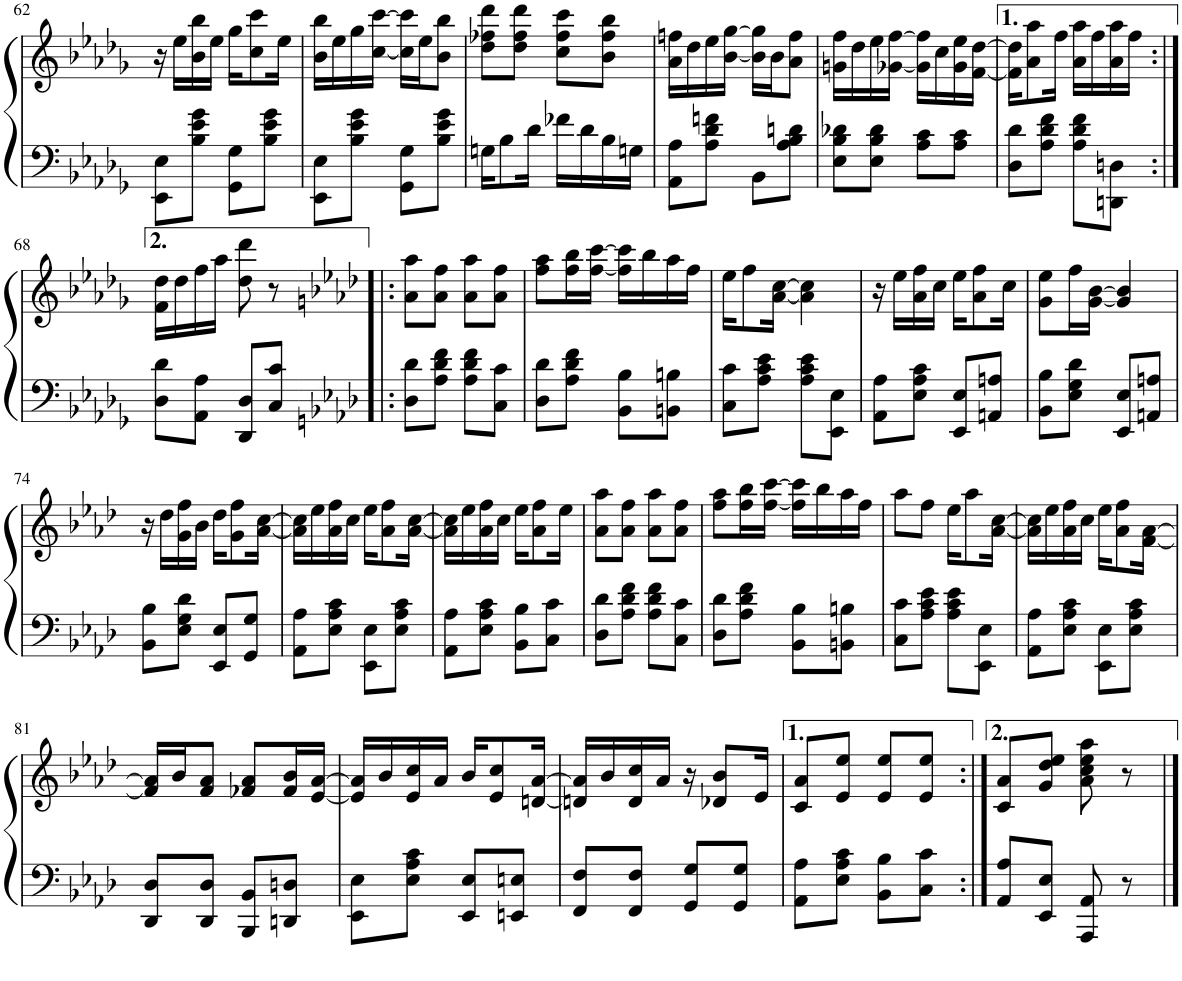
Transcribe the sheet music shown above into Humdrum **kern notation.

**kern	**kern
*part1	*part1
*staff2	*staff1
*I"Piano	*
*I'Pno.	*
!!LO:PB:g=z
*clefF4	*clefG2
*k[b-e-a-d-g-]	*k[b-e-a-d-g-]
*M2/4	*M2/4
=62	=62
8EE-\ 8E-\L	16r
.	16ee-\LL
8B-\ 8e-\ 8g-\J	16b-\ 16bb-\
.	16ee-\JJ
8GG-\ 8G-\L	16gg-\KL
.	8cc\ 8ccc\
8B-\ 8e-\ 8g-\J	.
.	16ee-\Jk
=63	=63
8EE-\ 8E-\L	16b-\ 16bb-\LL
.	16ee-\
8B-\ 8e-\ 8g-\J	16gg-\
.	[16cc\ [16ccc\JJ
8GG-\ 8G-\L	16cc\] 16ccc\]LL
.	16ee-\J
8B-\ 8e-\ 8g-\J	8b-\ 8bb-\J
=64	=64
16Gn\KL	8dd-\ 8ff-X\ 8ddd-\L
8B-\	.
.	8dd-\ 8ff-\ 8ddd-\J
16d-\Jk	.
16f-X\LL	8cc\ 8ff-\ 8ccc\L
16d-\	.
16B-\	8b-\ 8ff-\ 8bb-\J
16Gn\JJ	.
=65	=65
8AA-\ 8A-\L	16a-\ 16ffn\LL
.	16dd-\
8A-\ 8d-\ 8fn\J	16ee-\
.	[16b-\ [16gg-\JJ
8BB-\L	16b-\] 16gg-\]LL
.	16b-\J
8A-\ 8B-\ 8dn\J	8a-\ 8ff\J
=66	=66
8E-\ 8B-\ 8d-X\L	16gn\ 16ff\LL
.	16dd-\
8E-\ 8B-\ 8d-\J	16ee-\
.	[16g-X\ [16ff\JJ
8A-\ 8c\L	16g-\] 16ff\]LL
.	16cc\
8A-\ 8c\J	16g-\ 16ee-\
.	[16f\ [16dd-\JJ
=67	=67
8D-\ 8d-\L	16f\] 16dd-\]KL
.	8a-\ 8aa-\
8A-\ 8d-\ 8f\J	.
.	16ff\Jk
8A-\ 8d-\ 8f\L	16a-\ 16aa-\LL
.	16ff\
8DDn\ 8Dn\J	16a-\ 16aa-\
.	16ff\JJ
!!LO:LB:g=z
=68:|!	=68:|!
8D-\ 8d-\L	16f\ 16dd-\LL
.	16dd-\
8AA-\ 8A-\J	16ff\
.	16aa-\JJ
8DD-/ 8D-/L	8dd-\ 8ddd-\
8C/ 8c/J	8r
=69!|:	=69!|:
*k[b-e-a-d-]	*k[b-e-a-d-]
8D-\ 8d-\L	8a-\ 8aa-\L
8A-\ 8d-\ 8f\J	8a-\ 8ff\J
8A-\ 8d-\ 8f\L	8a-\ 8aa-\L
8C\ 8c\J	8a-\ 8ff\J
=70	=70
8D-\ 8d-\L	8ff\ 8aa-\L
8A-\ 8d-\ 8f\J	16ff\ 16bb-\L
.	[16ff\ [16ccc\JJ
8BB-\ 8B-\L	16ff\] 16ccc\]LL
.	16bb-\
8BBn\ 8Bn\J	16aa-\
.	16ff\JJ
=71	=71
8C\ 8c\L	16ee-\KL
.	8ff\
8A-\ 8c\ 8e-\J	.
.	[16a-\ [16cc\Jk
8A-\ 8c\ 8e-\L	4a-\] 4cc\]
8EE-\ 8E-\J	.
=72	=72
8AA-\ 8A-\L	16r
.	16ee-\LL
8E-\ 8A-\ 8c\J	16a-\ 16ff\
.	16cc\JJ
8EE-/ 8E-/L	16ee-\KL
.	8a-\ 8ff\
8AAn/ 8An/J	.
.	16cc\Jk
=73	=73
8BB-\ 8B-\L	8g\ 8ee-\L
8E-\ 8G\ 8d-\J	16ff\L
.	[16g\ [16b-\JJ
8EE-/ 8E-/L	4g/] 4b-/]
8AAn/ 8An/J	.
!!LO:LB:g=z
=74	=74
8BB-\ 8B-\L	16r
.	16dd-\LL
8E-\ 8G\ 8d-\J	16g\ 16ff\
.	16b-\JJ
8EE-/ 8E-/L	16dd-\KL
.	8g\ 8ff\
8GG/ 8G/J	.
.	[16a-\ [16cc\Jk
=75	=75
8AA-\ 8A-\L	16a-\] 16cc\]LL
.	16ee-\
8E-\ 8A-\ 8c\J	16a-\ 16ff\
.	16cc\JJ
8EE-\ 8E-\L	16ee-\KL
.	8a-\ 8ff\
8E-\ 8A-\ 8c\J	.
.	[16a-\ [16cc\Jk
=76	=76
8AA-\ 8A-\L	16a-\] 16cc\]LL
.	16ee-\
8E-\ 8A-\ 8c\J	16a-\ 16ff\
.	16cc\JJ
8BB-\ 8B-\L	16ee-\KL
.	8a-\ 8ff\
8C\ 8c\J	.
.	16ee-\Jk
=77	=77
8D-\ 8d-\L	8a-\ 8aa-\L
8A-\ 8d-\ 8f\J	8a-\ 8ff\J
8A-\ 8d-\ 8f\L	8a-\ 8aa-\L
8C\ 8c\J	8a-\ 8ff\J
=78	=78
8D-\ 8d-\L	8ff\ 8aa-\L
8A-\ 8d-\ 8f\J	16ff\ 16bb-\L
.	[16ff\ [16ccc\JJ
8BB-\ 8B-\L	16ff\] 16ccc\]LL
.	16bb-\
8BBn\ 8Bn\J	16aa-\
.	16ff\JJ
=79	=79
8C\ 8c\L	8aa-\L
8A-\ 8c\ 8e-\J	8ff\J
8A-\ 8c\ 8e-\L	16ee-\KL
.	8aa-\
8EE-\ 8E-\J	.
.	[16a-\ [16cc\Jk
=80	=80
8AA-\ 8A-\L	16a-\] 16cc\]LL
.	16ee-\
8E-\ 8A-\ 8c\J	16a-\ 16ff\
.	16cc\JJ
8EE-\ 8E-\L	16ee-\KL
.	8a-\ 8ff\
8E-\ 8A-\ 8c\J	.
.	[16f\ [16a-\Jk
!!LO:LB:g=z
=81	=81
8DD-/ 8D-/L	16f/] 16a-/]LL
.	16b-/J
8DD-/ 8D-/J	8f/ 8a-/J
8BBB-/ 8BB-/L	8f-X/ 8a-/L
8DDn/ 8Dn/J	16f-/ 16b-/L
.	[16e-/ [16a-/JJ
=82	=82
8EE-\ 8E-\L	16e-/] 16a-/]LL
.	16b-/
8E-\ 8A-\ 8c\J	16e-/ 16cc/
.	16a-/JJ
8EE-/ 8E-/L	16b-/KL
.	8e-/ 8cc/
8EEn/ 8En/J	.
.	[16dn/ [16a-/Jk
=83	=83
8FF/ 8F/L	16dn/] 16a-/]LL
.	16b-/
8FF/ 8F/J	16d/ 16cc/
.	16a-/JJ
8GG/ 8G/L	16r
.	8d-X/ 8b-/L
8GG/ 8G/J	.
.	16e-/Jk
=84	=84
8AA-\ 8A-\L	8c/ 8a-/L
8E-\ 8A-\ 8c\J	8e-/ 8ee-/J
8BB-\ 8B-\L	8e-/ 8ee-/L
8C\ 8c\J	8e-/ 8ee-/J
=85:|!	=85:|!
8AA-/ 8A-/L	8c/ 8a-/L
8EE-/ 8E-/J	8g/ 8dd-/ 8ee-/J
8AAA-/ 8AA-/	8a-\ 8cc\ 8ee-\ 8aa-\
8r	8r
==	==
*-	*-
